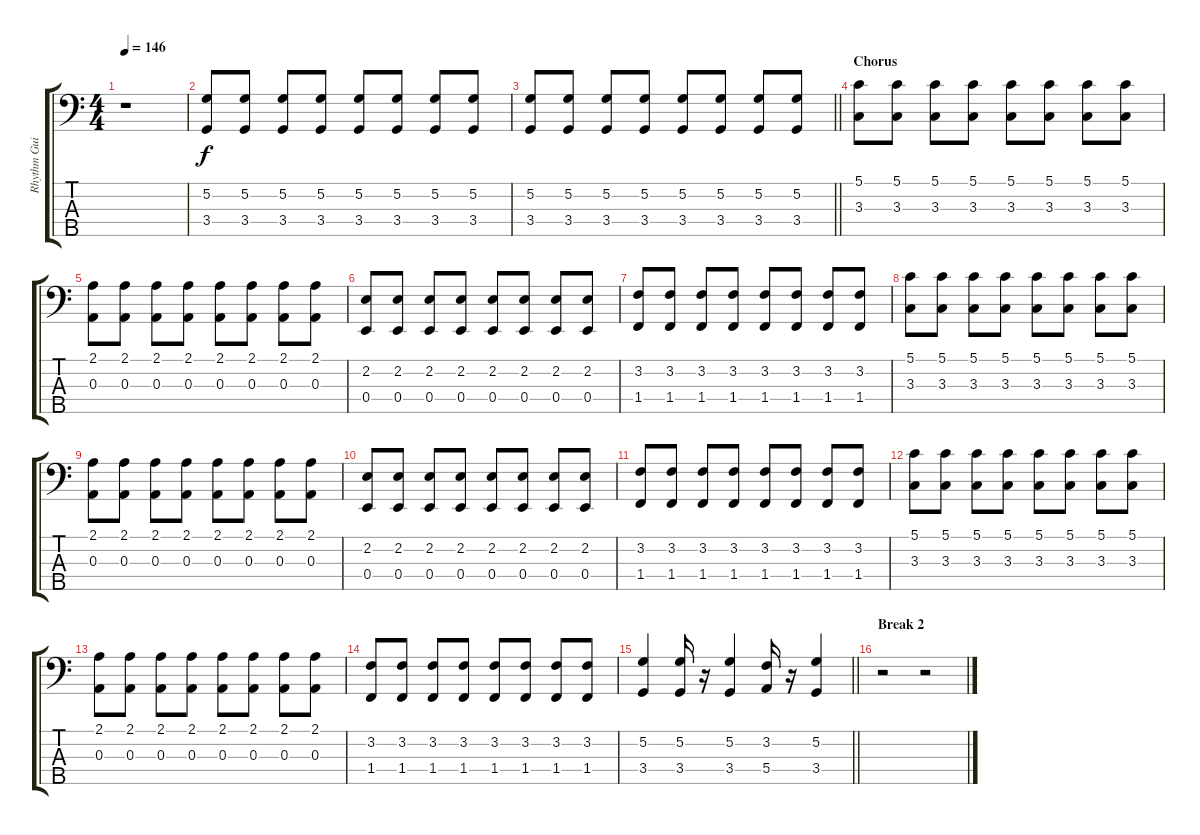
\track ("Rhythm Guitar" "Rhythm Gui") {instrument overdrivenguitar}
\staff {score tabs}
\tuning (G2 D2 A1 E1 B0) {hide}
\ts (4 4)
\tempo 146
\clef f4
\ks c
r.1{dy f} |
(5.2 3.4).8 (5.2 3.4).8 (5.2 3.4).8 (5.2 3.4).8 (5.2 3.4).8 (5.2 3.4).8 (5.2 3.4).8 (5.2 3.4).8 |
\barLineRight lightlight
(5.2 3.4).8 (5.2 3.4).8 (5.2 3.4).8 (5.2 3.4).8 (5.2 3.4).8 (5.2 3.4).8 (5.2 3.4).8 (5.2 3.4).8 |
\section ("" "Chorus")
(5.1 3.3).8 (5.1 3.3).8 (5.1 3.3).8 (5.1 3.3).8 (5.1 3.3).8 (5.1 3.3).8 (5.1 3.3).8 (5.1 3.3).8 |
(2.1 0.3).8 (2.1 0.3).8 (2.1 0.3).8 (2.1 0.3).8 (2.1 0.3).8 (2.1 0.3).8 (2.1 0.3).8 (2.1 0.3).8 |
(2.2 0.4).8 (2.2 0.4).8 (2.2 0.4).8 (2.2 0.4).8 (2.2 0.4).8 (2.2 0.4).8 (2.2 0.4).8 (2.2 0.4).8 |
(3.2 1.4).8 (3.2 1.4).8 (3.2 1.4).8 (3.2 1.4).8 (3.2 1.4).8 (3.2 1.4).8 (3.2 1.4).8 (3.2 1.4).8 |
(5.1 3.3).8 (5.1 3.3).8 (5.1 3.3).8 (5.1 3.3).8 (5.1 3.3).8 (5.1 3.3).8 (5.1 3.3).8 (5.1 3.3).8 |
(2.1 0.3).8 (2.1 0.3).8 (2.1 0.3).8 (2.1 0.3).8 (2.1 0.3).8 (2.1 0.3).8 (2.1 0.3).8 (2.1 0.3).8 |
(2.2 0.4).8 (2.2 0.4).8 (2.2 0.4).8 (2.2 0.4).8 (2.2 0.4).8 (2.2 0.4).8 (2.2 0.4).8 (2.2 0.4).8 |
(3.2 1.4).8 (3.2 1.4).8 (3.2 1.4).8 (3.2 1.4).8 (3.2 1.4).8 (3.2 1.4).8 (3.2 1.4).8 (3.2 1.4).8 |
(5.1 3.3).8 (5.1 3.3).8 (5.1 3.3).8 (5.1 3.3).8 (5.1 3.3).8 (5.1 3.3).8 (5.1 3.3).8 (5.1 3.3).8 |
(2.1 0.3).8 (2.1 0.3).8 (2.1 0.3).8 (2.1 0.3).8 (2.1 0.3).8 (2.1 0.3).8 (2.1 0.3).8 (2.1 0.3).8 |
(3.2 1.4).8 (3.2 1.4).8 (3.2 1.4).8 (3.2 1.4).8 (3.2 1.4).8 (3.2 1.4).8 (3.2 1.4).8 (3.2 1.4).8 |
\barLineRight lightlight
(5.2 3.4).4 (5.2 3.4).16 r.16 (5.2 3.4).4 (3.2 5.4).16 r.16 (5.2 3.4).4 |
\section ("" "Break 2")
r.2 r.2
